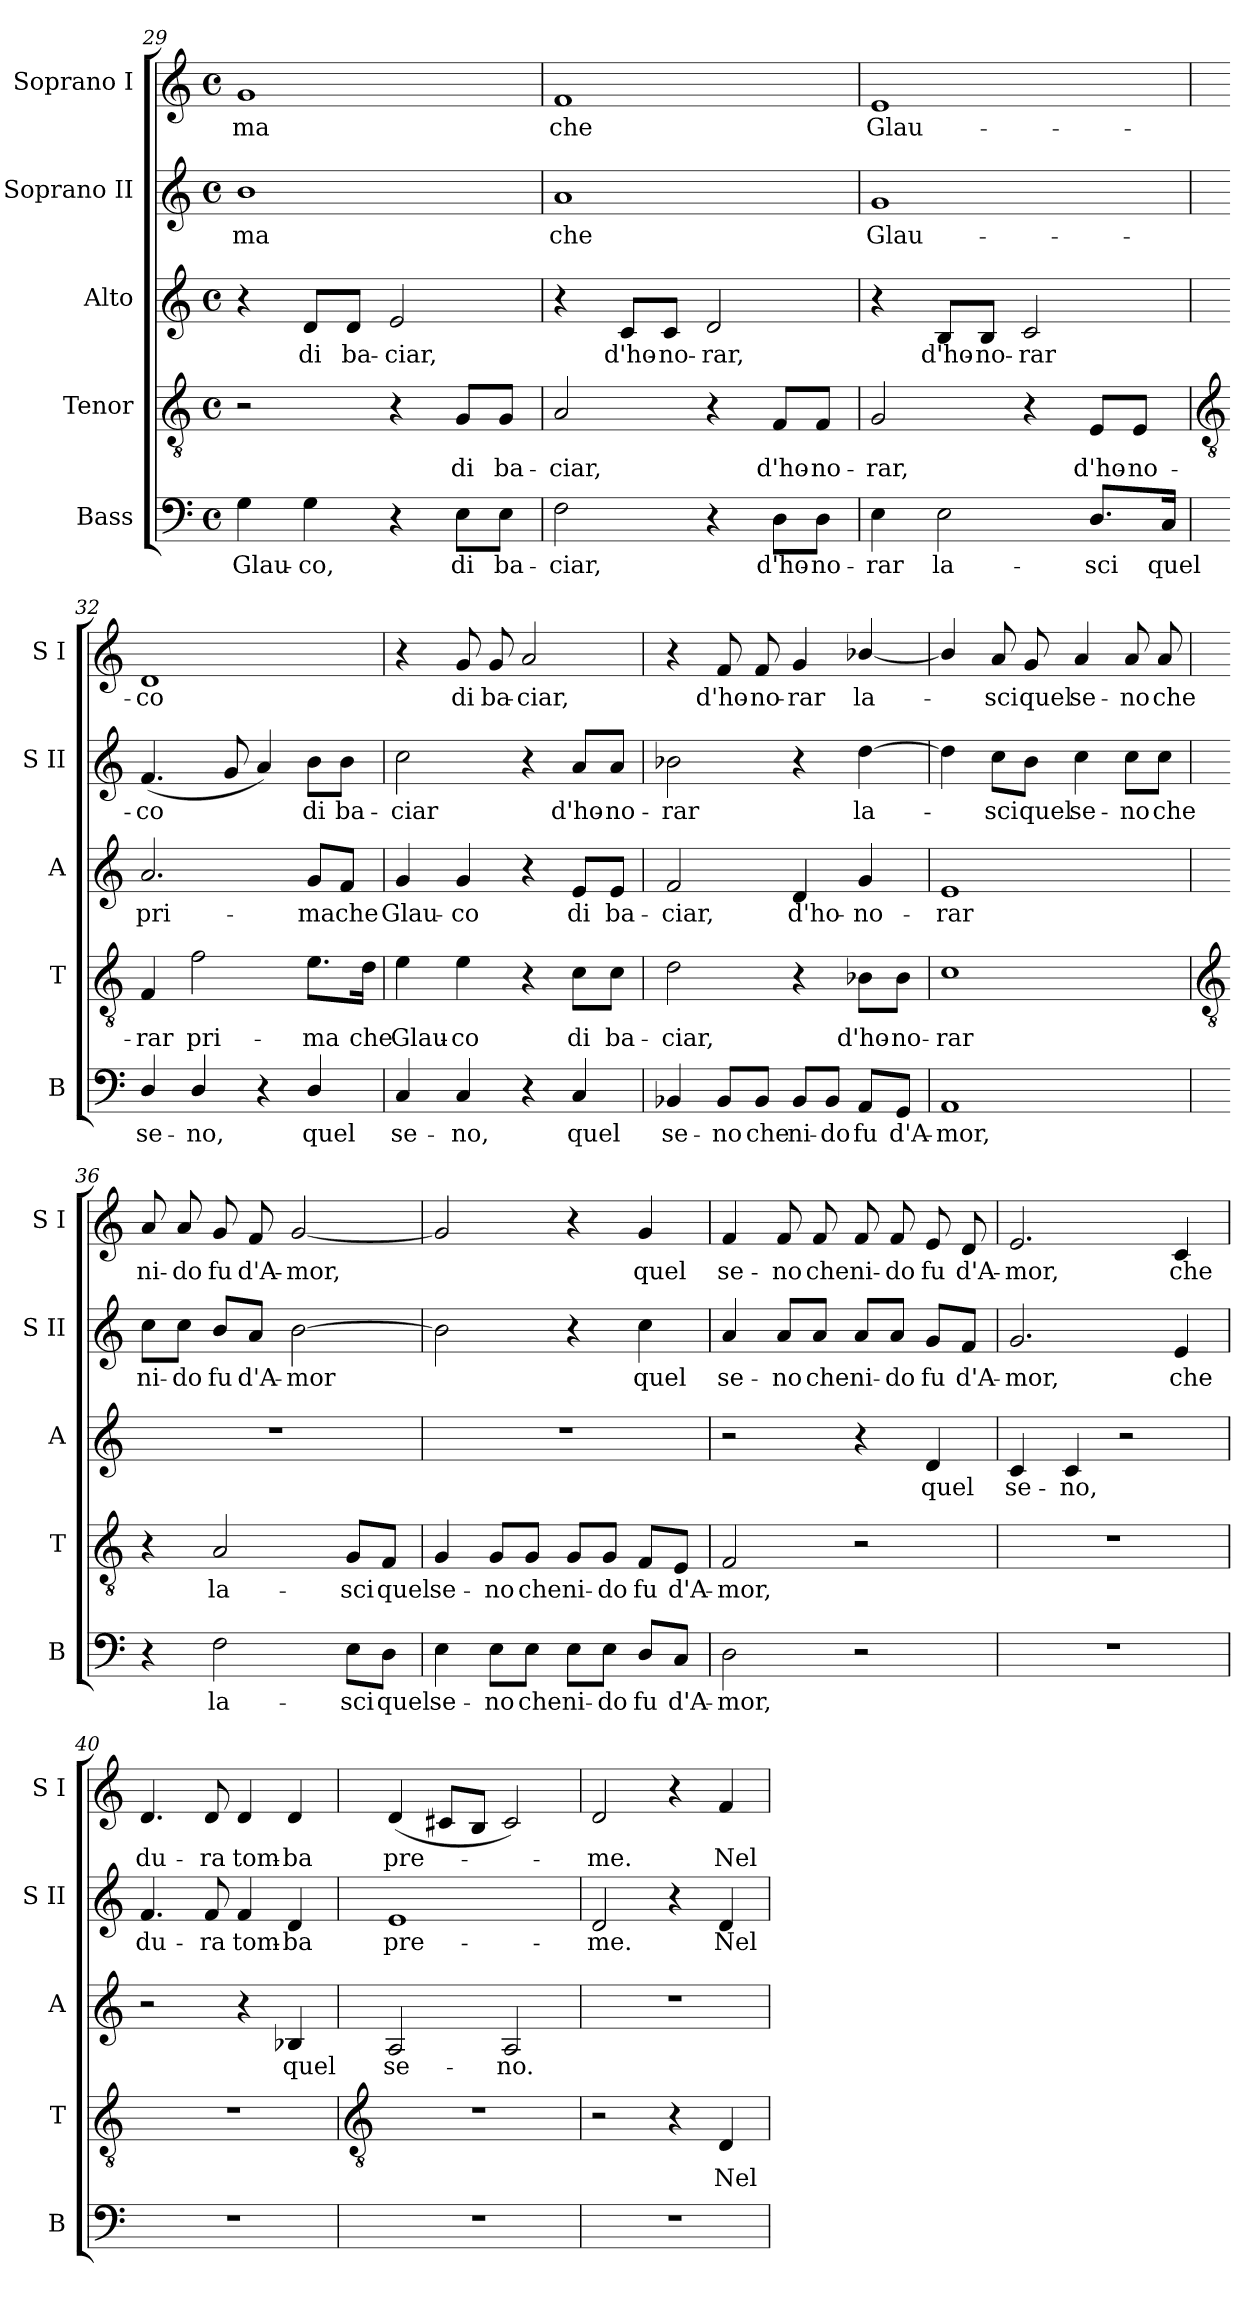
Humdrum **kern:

**kern	**text	**kern	**text	**kern	**text	**kern	**text	**kern	**text
*part5	*part5	*part4	*part4	*part3	*part3	*part2	*part2	*part1	*part1
*staff5	*staff5	*staff4	*staff4	*staff3	*staff3	*staff2	*staff2	*staff1	*staff1
*I"Bass	*	*I"Tenor	*	*I"Alto	*	*I"Soprano II	*	*I"Soprano I	*
*I'B	*	*I'T	*	*I'A	*	*I'S II	*	*I'S I	*
*clefF4	*	*clefGv2	*	*clefG2	*	*clefG2	*	*clefG2	*
*k[]	*	*k[]	*	*k[]	*	*k[]	*	*k[]	*
*C:	*	*C:	*	*C:	*	*C:	*	*C:	*
*M4/4	*	*M4/4	*	*M4/4	*	*M4/4	*	*M4/4	*
*met(c)	*	*met(c)	*	*met(c)	*	*met(c)	*	*met(c)	*
=29	=29	=29	=29	=29	=29	=29	=29	=29	=29
!	!LO:LY:b	!	!	!	!	!	!LO:LY:b	!	!LO:LY:b
4G	Glau-	2r	.	4r	.	1b	-ma	1g	-ma
!	!LO:LY:b	!	!	!	!LO:LY:b	!	!	!	!
4G	-co,	.	.	8d/L	di	.	.	.	.
!	!	!	!	!	!LO:LY:b	!	!	!	!
.	.	.	.	8d/J	ba-	.	.	.	.
!	!	!	!	!	!LO:LY:b	!	!	!	!
4r	.	4r	.	2e	-ciar,	.	.	.	.
!	!LO:LY:b	!	!LO:LY:b	!	!	!	!	!	!
8E\L	di	8G/L	di	.	.	.	.	.	.
!	!LO:LY:b	!	!LO:LY:b	!	!	!	!	!	!
8E\J	ba-	8G/J	ba-	.	.	.	.	.	.
=30	=30	=30	=30	=30	=30	=30	=30	=30	=30
!	!LO:LY:b	!	!LO:LY:b	!	!	!	!LO:LY:b	!	!LO:LY:b
2F	-ciar,	2A	-ciar,	4r	.	1a	che	1f	che
!	!	!	!	!	!LO:LY:b	!	!	!	!
.	.	.	.	8c/L	d'ho-	.	.	.	.
!	!	!	!	!	!LO:LY:b	!	!	!	!
.	.	.	.	8c/J	-no-	.	.	.	.
!	!	!	!	!	!LO:LY:b	!	!	!	!
4r	.	4r	.	2d	-rar,	.	.	.	.
!	!LO:LY:b	!	!LO:LY:b	!	!	!	!	!	!
8D\L	d'ho-	8F/L	d'ho-	.	.	.	.	.	.
!	!LO:LY:b	!	!LO:LY:b	!	!	!	!	!	!
8D\J	-no-	8F/J	-no-	.	.	.	.	.	.
=31	=31	=31	=31	=31	=31	=31	=31	=31	=31
!	!LO:LY:b	!	!LO:LY:b	!	!	!	!LO:LY:b	!	!LO:LY:b
4E	-rar	2G	-rar,	4r	.	1g	Glau-	1e	Glau-
!	!LO:LY:b	!	!	!	!LO:LY:b	!	!	!	!
2E	la-	.	.	8B/L	d'ho-	.	.	.	.
!	!	!	!	!	!LO:LY:b	!	!	!	!
.	.	.	.	8B/J	-no-	.	.	.	.
!	!	!	!	!	!LO:LY:b	!	!	!	!
.	.	4r	.	2c	-rar	.	.	.	.
!	!LO:LY:b	!	!LO:LY:b	!	!	!	!	!	!
8.D/L	-sci	8E/L	d'ho-	.	.	.	.	.	.
!	!	!	!LO:LY:b	!	!	!	!	!	!
.	.	8E/J	-no-	.	.	.	.	.	.
!	!LO:LY:b	!	!	!	!	!	!	!	!
16C/Jk	quel	.	.	.	.	.	.	.	.
!!LO:LB:g=z
=32	=32	=32	=32	=32	=32	=32	=32	=32	=32
*	*	*clefGv2	*	*	*	*	*	*	*
!	!LO:LY:b	!	!LO:LY:b	!	!LO:LY:b	!	!LO:LY:b	!	!LO:LY:b
4D/	se-	4F	-rar	2.a	pri-	(<4.f	-co	1d	-co
!	!LO:LY:b	!	!LO:LY:b	!	!	!	!	!	!
4D/	-no,	2f	pri-	.	.	.	.	.	.
.	.	.	.	.	.	8g	.	.	.
4r	.	.	.	.	.	4a)	.	.	.
!	!LO:LY:b	!	!LO:LY:b	!	!LO:LY:b	!	!LO:LY:b	!	!
4D/	quel	8.e\L	-ma	8g/L	-ma	8b\L	di	.	.
!	!	!	!	!	!LO:LY:b	!	!LO:LY:b	!	!
.	.	.	.	8f/J	che	8b\J	ba-	.	.
!	!	!	!LO:LY:b	!	!	!	!	!	!
.	.	16d\Jk	che	.	.	.	.	.	.
=33	=33	=33	=33	=33	=33	=33	=33	=33	=33
!	!LO:LY:b	!	!LO:LY:b	!	!LO:LY:b	!	!LO:LY:b	!	!
4C	se-	4e	Glau-	4g	Glau-	2cc	-ciar	4r	.
!	!LO:LY:b	!	!LO:LY:b	!	!LO:LY:b	!	!	!	!LO:LY:b
4C	-no,	4e	-co	4g	-co	.	.	8g	di
!	!	!	!	!	!	!	!	!	!LO:LY:b
.	.	.	.	.	.	.	.	8g	ba-
!	!	!	!	!	!	!	!	!	!LO:LY:b
4r	.	4r	.	4r	.	4r	.	2a	-ciar,
!	!LO:LY:b	!	!LO:LY:b	!	!LO:LY:b	!	!LO:LY:b	!	!
4C	quel	8c\L	di	8e/L	di	8a/L	d'ho-	.	.
!	!	!	!LO:LY:b	!	!LO:LY:b	!	!LO:LY:b	!	!
.	.	8c\J	ba-	8e/J	ba-	8a/J	-no-	.	.
=34	=34	=34	=34	=34	=34	=34	=34	=34	=34
!	!LO:LY:b	!	!LO:LY:b	!	!LO:LY:b	!	!LO:LY:b	!	!
4BB-X	se-	2d	-ciar,	2f	-ciar,	2b-X	-rar	4r	.
!	!LO:LY:b	!	!	!	!	!	!	!	!LO:LY:b
8BB-/L	-no	.	.	.	.	.	.	8f	d'ho-
!	!LO:LY:b	!	!	!	!	!	!	!	!LO:LY:b
8BB-/J	che	.	.	.	.	.	.	8f	-no-
!	!LO:LY:b	!	!	!	!LO:LY:b	!	!	!	!LO:LY:b
8BB-/L	ni-	4r	.	4d	d'ho-	4r	.	4g	-rar
!	!LO:LY:b	!	!	!	!	!	!	!	!
8BB-/J	-do	.	.	.	.	.	.	.	.
!	!LO:LY:b	!	!LO:LY:b	!	!LO:LY:b	!	!LO:LY:b	!	!LO:LY:b
8AA/L	fu	8B-X\L	d'ho-	4g	-no-	[4dd	la-	[4b-X/	la-
!	!LO:LY:b	!	!LO:LY:b	!	!	!	!	!	!
8GG/J	d'A-	8B-\J	-no-	.	.	.	.	.	.
=35	=35	=35	=35	=35	=35	=35	=35	=35	=35
!	!LO:LY:b	!	!LO:LY:b	!	!LO:LY:b	!	!	!	!
1AA	-mor,	1c	-rar	1e	-rar	4dd]	.	4b-/]	.
!	!	!	!	!	!	!	!LO:LY:b	!	!LO:LY:b
.	.	.	.	.	.	8cc\L	sci	8a	sci
!	!	!	!	!	!	!	!LO:LY:b	!	!LO:LY:b
.	.	.	.	.	.	8b\J	quel	8g	quel
!	!	!	!	!	!	!	!LO:LY:b	!	!LO:LY:b
.	.	.	.	.	.	4cc	se-	4a	se-
!	!	!	!	!	!	!	!LO:LY:b	!	!LO:LY:b
.	.	.	.	.	.	8cc\L	-no	8a	-no
!	!	!	!	!	!	!	!LO:LY:b	!	!LO:LY:b
.	.	.	.	.	.	8cc\J	che	8a	che
!!LO:LB:g=z
=36	=36	=36	=36	=36	=36	=36	=36	=36	=36
*	*	*clefGv2	*	*	*	*	*	*	*
!	!	!	!	!	!	!	!LO:LY:b	!	!LO:LY:b
4r	.	4r	.	1r	.	8cc\L	ni-	8a	ni-
!	!	!	!	!	!	!	!LO:LY:b	!	!LO:LY:b
.	.	.	.	.	.	8cc\J	-do	8a	-do
!	!LO:LY:b	!	!LO:LY:b	!	!	!	!LO:LY:b	!	!LO:LY:b
2F	la-	2A	la-	.	.	8b/L	fu	8g	fu
!	!	!	!	!	!	!	!LO:LY:b	!	!LO:LY:b
.	.	.	.	.	.	8a/J	d'A-	8f	d'A-
!	!	!	!	!	!	!	!LO:LY:b	!	!LO:LY:b
.	.	.	.	.	.	[2b	-mor	[2g	-mor,
!	!LO:LY:b	!	!LO:LY:b	!	!	!	!	!	!
8E\L	-sci	8G/L	-sci	.	.	.	.	.	.
!	!LO:LY:b	!	!LO:LY:b	!	!	!	!	!	!
8D\J	quel	8F/J	quel	.	.	.	.	.	.
=37	=37	=37	=37	=37	=37	=37	=37	=37	=37
!	!LO:LY:b	!	!LO:LY:b	!	!	!	!	!	!
4E	se-	4G	se-	1r	.	2b]	.	2g]	.
!	!LO:LY:b	!	!LO:LY:b	!	!	!	!	!	!
8E\L	-no	8G/L	-no	.	.	.	.	.	.
!	!LO:LY:b	!	!LO:LY:b	!	!	!	!	!	!
8E\J	che	8G/J	che	.	.	.	.	.	.
!	!LO:LY:b	!	!LO:LY:b	!	!	!	!	!	!
8E\L	ni-	8G/L	ni-	.	.	4r	.	4r	.
!	!LO:LY:b	!	!LO:LY:b	!	!	!	!	!	!
8E\J	-do	8G/J	-do	.	.	.	.	.	.
!	!LO:LY:b	!	!LO:LY:b	!	!	!	!LO:LY:b	!	!LO:LY:b
8D/L	fu	8F/L	fu	.	.	4cc	quel	4g	quel
!	!LO:LY:b	!	!LO:LY:b	!	!	!	!	!	!
8C/J	d'A-	8E/J	d'A-	.	.	.	.	.	.
=38	=38	=38	=38	=38	=38	=38	=38	=38	=38
!	!LO:LY:b	!	!LO:LY:b	!	!	!	!LO:LY:b	!	!LO:LY:b
2D	-mor,	2F	-mor,	2r	.	4a	se-	4f	se-
!	!	!	!	!	!	!	!LO:LY:b	!	!LO:LY:b
.	.	.	.	.	.	8a/L	-no	8f	-no
!	!	!	!	!	!	!	!LO:LY:b	!	!LO:LY:b
.	.	.	.	.	.	8a/J	che	8f	che
!	!	!	!	!	!	!	!LO:LY:b	!	!LO:LY:b
2r	.	2r	.	4r	.	8a/L	ni-	8f	ni-
!	!	!	!	!	!	!	!LO:LY:b	!	!LO:LY:b
.	.	.	.	.	.	8a/J	-do	8f	-do
!	!	!	!	!	!LO:LY:b	!	!LO:LY:b	!	!LO:LY:b
.	.	.	.	4d	quel	8g/L	fu	8e	fu
!	!	!	!	!	!	!	!LO:LY:b	!	!LO:LY:b
.	.	.	.	.	.	8f/J	d'A-	8d	d'A-
=39	=39	=39	=39	=39	=39	=39	=39	=39	=39
!	!	!	!	!	!LO:LY:b	!	!LO:LY:b	!	!LO:LY:b
1r	.	1r	.	4c	se-	2.g	-mor,	2.e	-mor,
!	!	!	!	!	!LO:LY:b	!	!	!	!
.	.	.	.	4c	-no,	.	.	.	.
.	.	.	.	2r	.	.	.	.	.
!	!	!	!	!	!	!	!LO:LY:b	!	!LO:LY:b
.	.	.	.	.	.	4e	che	4c	che
=40	=40	=40	=40	=40	=40	=40	=40	=40	=40
!	!	!	!	!	!	!	!LO:LY:b	!	!LO:LY:b
1r	.	1r	.	2r	.	4.f	du-	4.d	du-
!	!	!	!	!	!	!	!LO:LY:b	!	!LO:LY:b
.	.	.	.	.	.	8f	-ra	8d	-ra
!	!	!	!	!	!	!	!LO:LY:b	!	!LO:LY:b
.	.	.	.	4r	.	4f	tom-	4d	tom-
!	!	!	!	!	!LO:LY:b	!	!LO:LY:b	!	!LO:LY:b
.	.	.	.	4B-X	quel	4d	-ba	4d	-ba
!!LO:LB:g=z
=41	=41	=41	=41	=41	=41	=41	=41	=41	=41
*	*	*clefGv2	*	*	*	*	*	*	*
!	!	!	!	!	!LO:LY:b	!	!LO:LY:b	!	!LO:LY:b
1r	.	1r	.	2A	se-	1e	pre-	(<4d	pre-
.	.	.	.	.	.	.	.	8c#XL	.
.	.	.	.	.	.	.	.	8BJ	.
!	!	!	!	!	!LO:LY:b	!	!	!	!
.	.	.	.	2A	-no.	.	.	2c#)	.
=42	=42	=42	=42	=42	=42	=42	=42	=42	=42
!	!	!	!	!	!	!	!LO:LY:b	!	!LO:LY:b
1r	.	2r	.	1r	.	2d	-me.	2d	me.
.	.	4r	.	.	.	4r	.	4r	.
!	!	!	!LO:LY:b	!	!	!	!LO:LY:b	!	!LO:LY:b
.	.	4D	Nel	.	.	4d	Nel	4f	Nel
=	=	=	=	=	=	=	=	=	=
*-	*-	*-	*-	*-	*-	*-	*-	*-	*-
